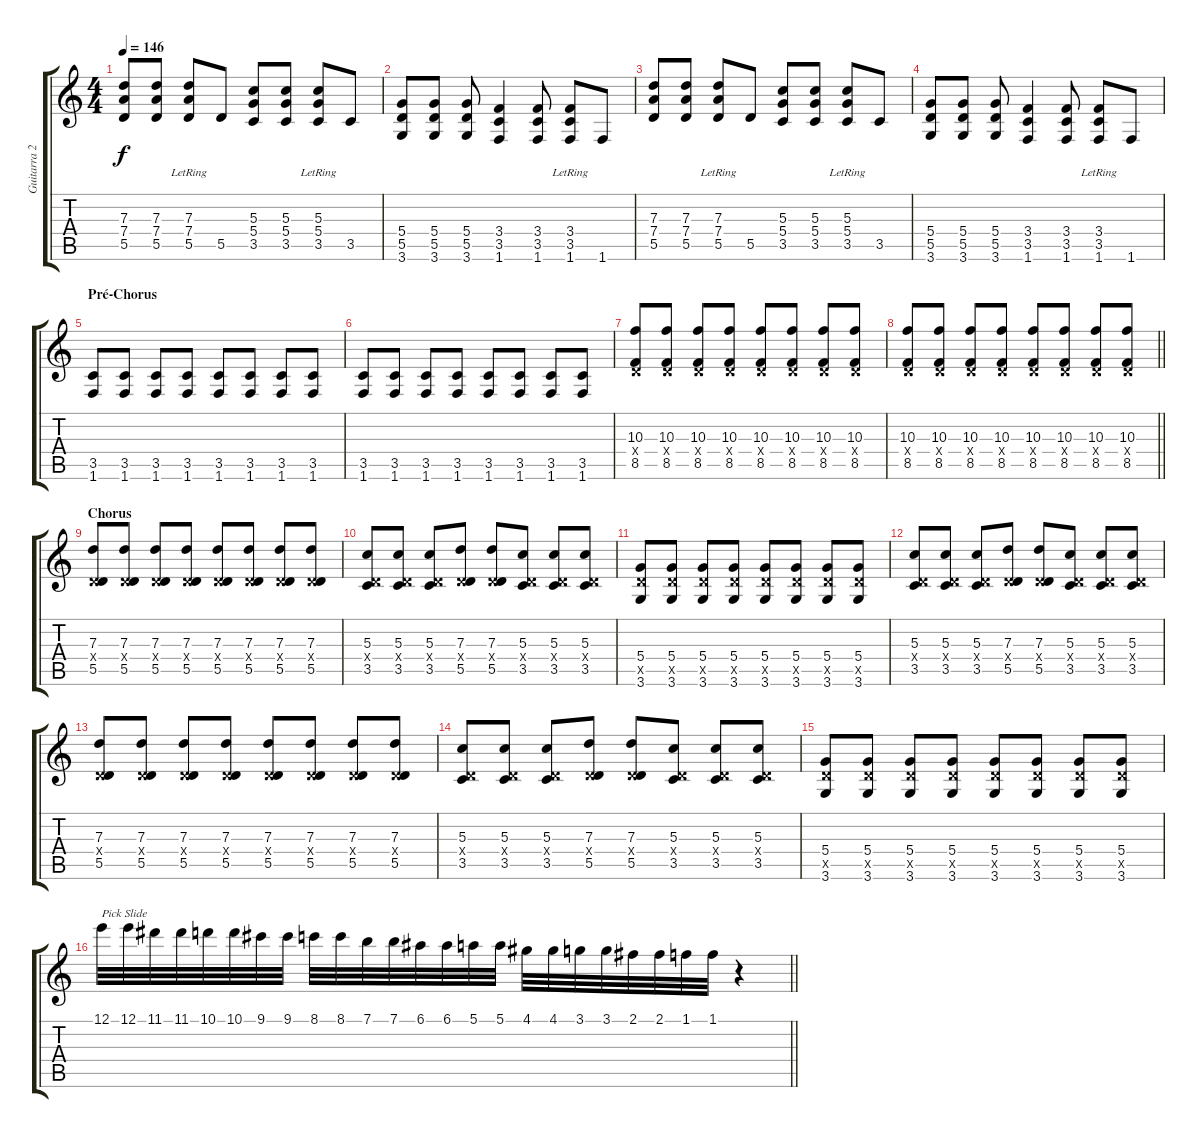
\track ("Guitarra 2 - Erik" "Guitarra 2") {instrument overdrivenguitar}
\staff {score tabs}
\tuning (E4 B3 G3 D3 A2 E2) {hide}
\ts (4 4)
\tempo 146
\clef g2
\ks c
(7.3 7.4 5.5).8{dy f} (7.3 7.4 5.5).8 (7.3{lr} 7.4{lr} 5.5).8 5.5.8 (5.3 5.4 3.5).8 (5.3 5.4 3.5).8 (5.3{lr} 5.4{lr} 3.5).8 3.5.8 |
(5.4 5.5 3.6).8 (5.4 5.5 3.6).8 (5.4 5.5 3.6).8 (3.4 3.5 1.6).4 (3.4 3.5 1.6).8 (3.4{lr} 3.5{lr} 1.6).8 1.6.8 |
(7.3 7.4 5.5).8 (7.3 7.4 5.5).8 (7.3{lr} 7.4{lr} 5.5).8 5.5.8 (5.3 5.4 3.5).8 (5.3 5.4 3.5).8 (5.3{lr} 5.4{lr} 3.5).8 3.5.8 |
(5.4 5.5 3.6).8 (5.4 5.5 3.6).8 (5.4 5.5 3.6).8 (3.4 3.5 1.6).4 (3.4 3.5 1.6).8 (3.4{lr} 3.5{lr} 1.6).8 1.6.8 |
\section ("" "Pré-Chorus")
(3.5 1.6).8 (3.5 1.6).8 (3.5 1.6).8 (3.5 1.6).8 (3.5 1.6).8 (3.5 1.6).8 (3.5 1.6).8 (3.5 1.6).8 |
(3.5 1.6).8 (3.5 1.6).8 (3.5 1.6).8 (3.5 1.6).8 (3.5 1.6).8 (3.5 1.6).8 (3.5 1.6).8 (3.5 1.6).8 |
(10.3 0.4{x} 8.5).8 (10.3 0.4{x} 8.5).8 (10.3 0.4{x} 8.5).8 (10.3 0.4{x} 8.5).8 (10.3 0.4{x} 8.5).8 (10.3 0.4{x} 8.5).8 (10.3 0.4{x} 8.5).8 (10.3 0.4{x} 8.5).8 |
\barLineRight lightlight
(10.3 0.4{x} 8.5).8 (10.3 0.4{x} 8.5).8 (10.3 0.4{x} 8.5).8 (10.3 0.4{x} 8.5).8 (10.3 0.4{x} 8.5).8 (10.3 0.4{x} 8.5).8 (10.3 0.4{x} 8.5).8 (10.3 0.4{x} 8.5).8 |
\section ("" "Chorus")
(7.3 0.4{x} 5.5).8 (7.3 0.4{x} 5.5).8 (7.3 0.4{x} 5.5).8 (7.3 0.4{x} 5.5).8 (7.3 0.4{x} 5.5).8 (7.3 0.4{x} 5.5).8 (7.3 0.4{x} 5.5).8 (7.3 0.4{x} 5.5).8 |
(5.3 0.4{x} 3.5).8 (5.3 0.4{x} 3.5).8 (5.3 0.4{x} 3.5).8 (7.3 0.4{x} 5.5).8 (7.3 0.4{x} 5.5).8 (5.3 0.4{x} 3.5).8 (5.3 0.4{x} 3.5).8 (5.3 0.4{x} 3.5).8 |
(5.4 5.5{x} 3.6).8 (5.4 5.5{x} 3.6).8 (5.4 5.5{x} 3.6).8 (5.4 5.5{x} 3.6).8 (5.4 5.5{x} 3.6).8 (5.4 5.5{x} 3.6).8 (5.4 5.5{x} 3.6).8 (5.4 5.5{x} 3.6).8 |
(5.3 0.4{x} 3.5).8 (5.3 0.4{x} 3.5).8 (5.3 0.4{x} 3.5).8 (7.3 0.4{x} 5.5).8 (7.3 0.4{x} 5.5).8 (5.3 0.4{x} 3.5).8 (5.3 0.4{x} 3.5).8 (5.3 0.4{x} 3.5).8 |
(7.3 0.4{x} 5.5).8 (7.3 0.4{x} 5.5).8 (7.3 0.4{x} 5.5).8 (7.3 0.4{x} 5.5).8 (7.3 0.4{x} 5.5).8 (7.3 0.4{x} 5.5).8 (7.3 0.4{x} 5.5).8 (7.3 0.4{x} 5.5).8 |
(5.3 0.4{x} 3.5).8 (5.3 0.4{x} 3.5).8 (5.3 0.4{x} 3.5).8 (7.3 0.4{x} 5.5).8 (7.3 0.4{x} 5.5).8 (5.3 0.4{x} 3.5).8 (5.3 0.4{x} 3.5).8 (5.3 0.4{x} 3.5).8 |
(5.4 5.5{x} 3.6).8 (5.4 5.5{x} 3.6).8 (5.4 5.5{x} 3.6).8 (5.4 5.5{x} 3.6).8 (5.4 5.5{x} 3.6).8 (5.4 5.5{x} 3.6).8 (5.4 5.5{x} 3.6).8 (5.4 5.5{x} 3.6).8 |
\barLineRight lightlight
12.1.32{txt "Pick Slide"} 12.1.32 11.1.32 11.1.32 10.1.32 10.1.32 9.1.32 9.1.32 8.1.32 8.1.32 7.1.32 7.1.32 6.1.32 6.1.32 5.1.32 5.1.32 4.1.32 4.1.32 3.1.32 3.1.32 2.1.32 2.1.32 1.1.32 1.1.32 r.4
